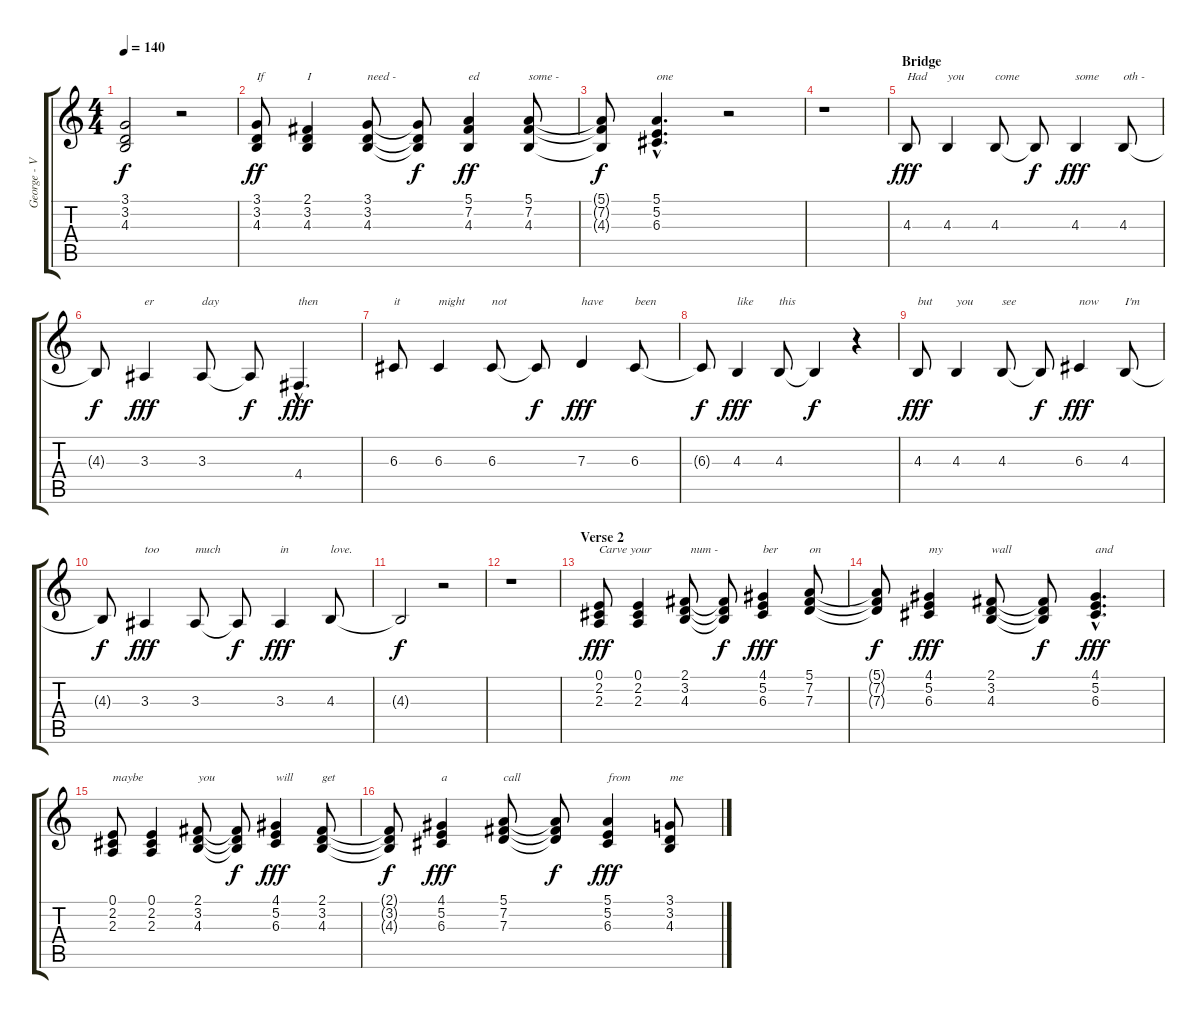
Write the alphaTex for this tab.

\track ("George - Vocals" "George - V") {instrument lead6voice}
\staff {score tabs}
\tuning (E4 B3 G3 D3 A2 E2) {hide}
\ts (4 4)
\tempo 140
\clef g2
\ks c
(3.1{t} 3.2{t} 4.3{t}).2{dy f} r.2 |
(3.1 3.2 4.3).8{txt "If" dy ff} (2.1 3.2 4.3).4{txt "I"} (3.1 3.2 4.3).8{txt "need -"} (3.1{t} 3.2{t} 4.3{t}).8{dy f} (5.1 7.2 4.3).4{txt "ed" dy ff} (5.1 7.2 4.3).8{txt "some -"} |
(5.1{t} 7.2{t} 4.3{t}).8{dy f} (5.1{hac} 5.2{hac} 6.3{hac}).4{d txt "one"} r.2 |
r.1 |
\section ("" "Bridge")
4.3.8{txt "Had" dy fff} 4.3.4{txt "you"} 4.3.8{txt "come"} 4.3{t}.8{dy f} 4.3.4{txt "some" dy fff} 4.3.8{txt "oth -"} |
4.3{t}.8{dy f} 3.3.4{txt "er" dy fff} 3.3.8{txt "day"} 3.3{t}.8{dy f} 4.4{hac}.4{d txt "then" dy fff} |
6.3.8{txt "it"} 6.3.4{txt "might"} 6.3.8{txt "not"} 6.3{t}.8{dy f} 7.3.4{txt "have" dy fff} 6.3.8{txt "been"} |
6.3{t}.8{dy f} 4.3.4{txt "like" dy fff} 4.3.8{txt "this"} 4.3{t}.4{dy f} r.4 |
4.3.8{txt "but" dy fff} 4.3.4{txt "you"} 4.3.8{txt "see"} 4.3{t}.8{dy f} 6.3.4{txt "now" dy fff} 4.3.8{txt "I'm"} |
4.3{t}.8{dy f} 3.3.4{txt "too" dy fff} 3.3.8{txt "much"} 3.3{t}.8{dy f} 3.3.4{txt "in" dy fff} 4.3.8{txt "love."} |
4.3{t}.2{dy f} r.2 |
r.1 |
\section ("" "Verse 2")
(0.1 2.2 2.3).8{txt "Carve your" dy fff volume 13} (0.1 2.2 2.3).4 (2.1 3.2 4.3).8{txt "  num -"} (2.1{t} 3.2{t} 4.3{t}).8{dy f} (4.1 5.2 6.3).4{txt "ber" dy fff} (5.1 7.2 7.3).8{txt "on"} |
(5.1{t} 7.2{t} 7.3{t}).8{dy f} (4.1 5.2 6.3).4{txt "my" dy fff} (2.1 3.2 4.3).8{txt "wall"} (2.1{t} 3.2{t} 4.3{t}).8{dy f} (4.1{hac} 5.2{hac} 6.3{hac}).4{d txt "and" dy fff} |
(0.1 2.2 2.3).8{txt "maybe"} (0.1 2.2 2.3).4 (2.1 3.2 4.3).8{txt "you"} (2.1{t} 3.2{t} 4.3{t}).8{dy f} (4.1 5.2 6.3).4{txt "will" dy fff} (2.1 3.2 4.3).8{txt "get"} |
(2.1{t} 3.2{t} 4.3{t}).8{dy f} (4.1 5.2 6.3).4{txt "a" dy fff} (5.1 7.2 7.3).8{txt "call"} (5.1{t} 7.2{t} 7.3{t}).8{dy f} (5.1 5.2 6.3).4{txt "from" dy fff} (3.1 3.2 4.3).8{txt "me"}
